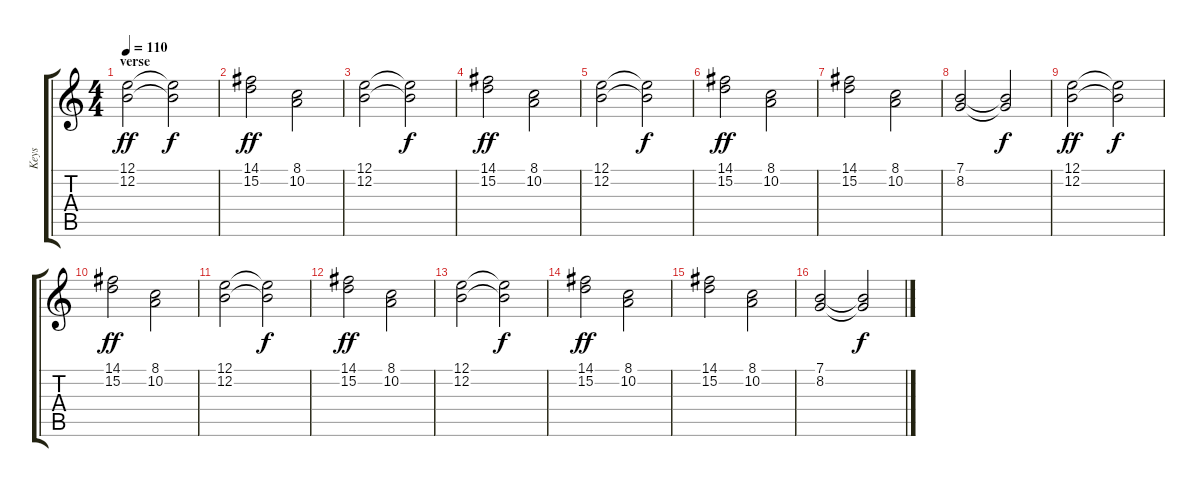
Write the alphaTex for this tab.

\track ("Keys" "Keys") {instrument synthstrings1}
\staff {score tabs}
\tuning (E4 B3 G3 D3 A2 E2) {hide}
\ts (4 4)
\section ("" "verse")
\tempo 110
\clef g2
\ks c
(12.1 12.2).2{dy ff} (12.1{t} 12.2{t}).2{dy f} |
(14.1 15.2).2{dy ff} (8.1 10.2).2 |
(12.1 12.2).2 (12.1{t} 12.2{t}).2{dy f} |
(14.1 15.2).2{dy ff} (8.1 10.2).2 |
(12.1 12.2).2 (12.1{t} 12.2{t}).2{dy f} |
(14.1 15.2).2{dy ff} (8.1 10.2).2 |
(14.1 15.2).2 (8.1 10.2).2 |
(7.1 8.2).2 (7.1{t} 8.2{t}).2{dy f} |
(12.1 12.2).2{dy ff} (12.1{t} 12.2{t}).2{dy f} |
(14.1 15.2).2{dy ff} (8.1 10.2).2 |
(12.1 12.2).2 (12.1{t} 12.2{t}).2{dy f} |
(14.1 15.2).2{dy ff} (8.1 10.2).2 |
(12.1 12.2).2 (12.1{t} 12.2{t}).2{dy f} |
(14.1 15.2).2{dy ff} (8.1 10.2).2 |
(14.1 15.2).2 (8.1 10.2).2 |
(7.1 8.2).2 (7.1{t} 8.2{t}).2{dy f}
